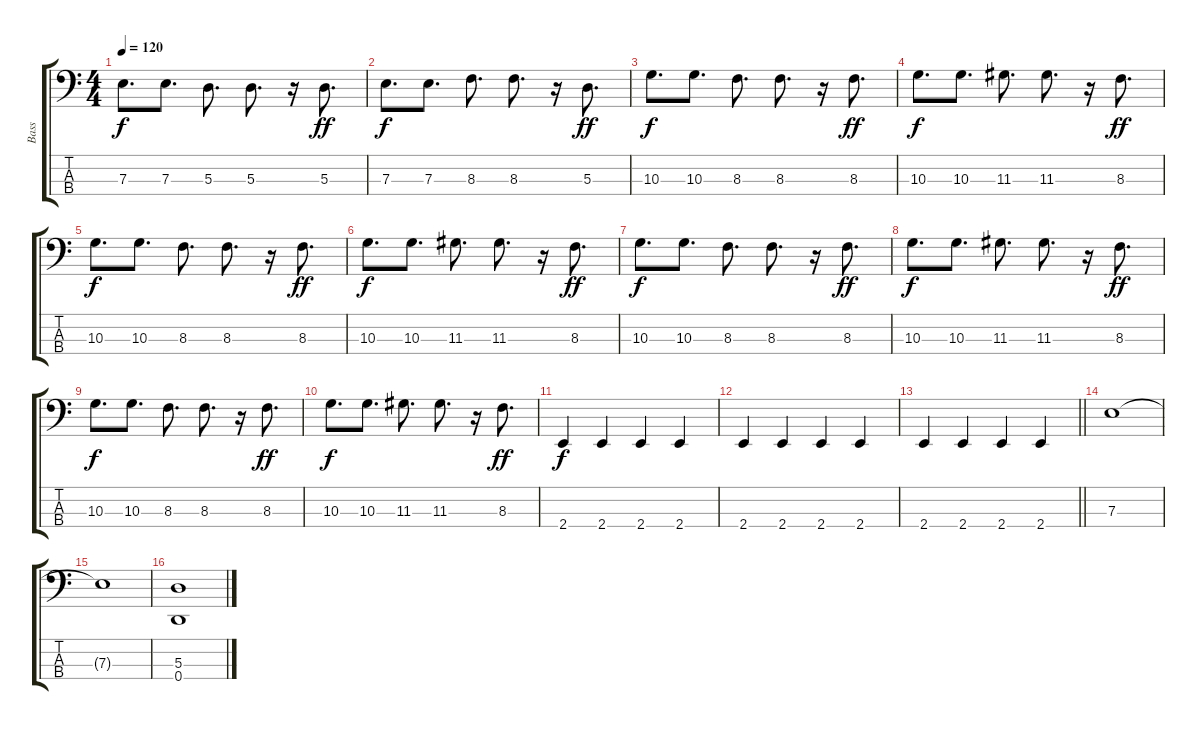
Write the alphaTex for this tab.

\track ("Bass" "Bass") {instrument electricbasspick}
\staff {score tabs}
\tuning (G2 D2 A1 D1) {hide}
\ts (4 4)
\tempo 120
\clef f4
\ks c
7.3.8{d dy f} 7.3.8{d} 5.3.8{d} 5.3.8{d} r.16 5.3.8{d dy ff} |
7.3.8{d dy f} 7.3.8{d} 8.3.8{d} 8.3.8{d} r.16 5.3.8{d dy ff} |
10.3.8{d dy f} 10.3.8{d} 8.3.8{d} 8.3.8{d} r.16 8.3.8{d dy ff} |
10.3.8{d dy f} 10.3.8{d} 11.3.8{d} 11.3.8{d} r.16 8.3.8{d dy ff} |
10.3.8{d dy f} 10.3.8{d} 8.3.8{d} 8.3.8{d} r.16 8.3.8{d dy ff} |
10.3.8{d dy f} 10.3.8{d} 11.3.8{d} 11.3.8{d} r.16 8.3.8{d dy ff} |
10.3.8{d dy f} 10.3.8{d} 8.3.8{d} 8.3.8{d} r.16 8.3.8{d dy ff} |
10.3.8{d dy f} 10.3.8{d} 11.3.8{d} 11.3.8{d} r.16 8.3.8{d dy ff} |
10.3.8{d dy f} 10.3.8{d} 8.3.8{d} 8.3.8{d} r.16 8.3.8{d dy ff} |
10.3.8{d dy f} 10.3.8{d} 11.3.8{d} 11.3.8{d} r.16 8.3.8{d dy ff} |
2.4.4{dy f} 2.4.4 2.4.4 2.4.4 |
2.4.4 2.4.4 2.4.4 2.4.4 |
\barLineRight lightlight
2.4.4 2.4.4 2.4.4 2.4.4 |
\section ("" "")
7.3.1 |
7.3{t}.1 |
(5.3 0.4).1
